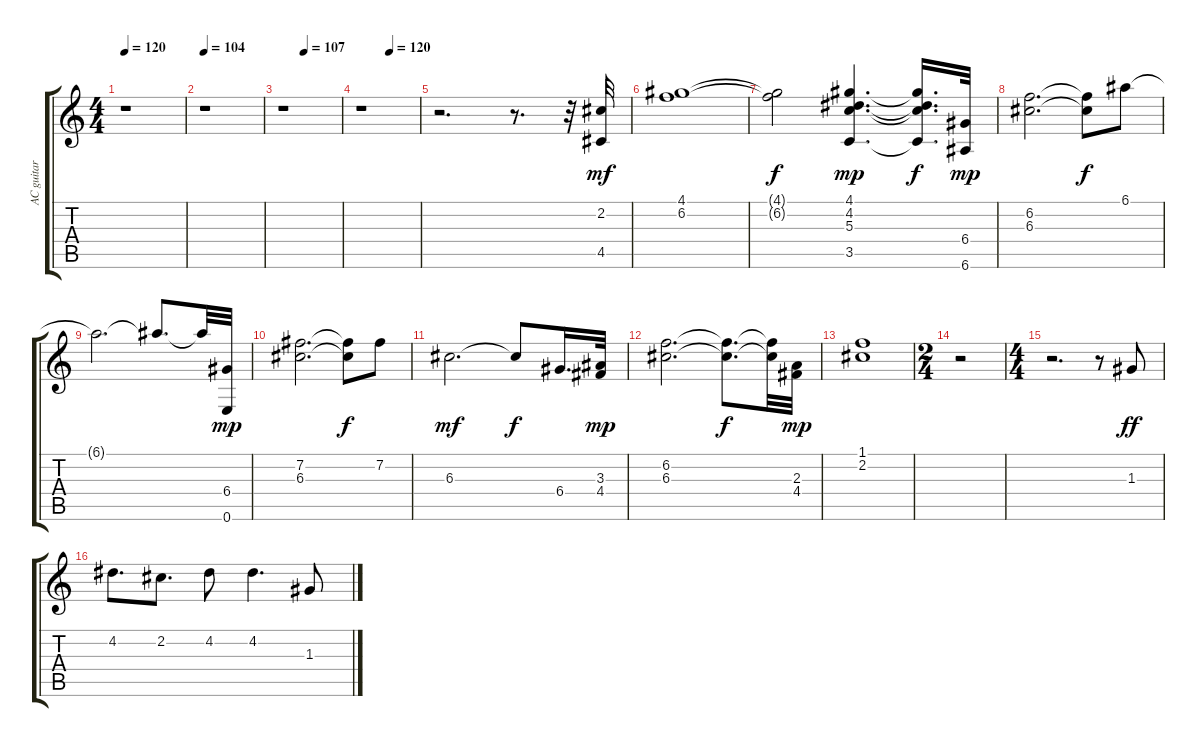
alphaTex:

\track ("AC guitar" "AC guitar") {instrument acousticguitarnylon}
\staff {score tabs}
\tuning (E4 B3 G3 D3 A2 E2) {hide}
\ts (4 4)
\tempo 120
\clef g2
\ks c
r.1{dy mf instrument acousticguitarnylon} |
\tempo 104
r.1 |
\tempo (107 0.375)
r.1 |
\tempo (120 0.5)
r.1 |
r.2{d} r.8{d} r.32 (2.2 4.5).32 |
(4.1 6.2).1 |
(4.1{t} 6.2{t}).2{dy f} (4.1 4.2 5.3 3.5).4{d dy mp} (4.1{t} 4.2{t} 5.3{t} 3.5{t}).16{d dy f} (6.4 6.6).32{dy mp} |
(6.2 6.3).2{d} (6.2{t} 6.3{t}).8{dy f} 6.1.8 |
6.1{t}.2{d} 6.1{t}.8{d} 6.1{t}.32 (6.4 0.6).32{dy mp} |
(7.2 6.3).2{d} (7.2{t} 6.3{t}).8{dy f} 7.2.8 |
6.3.2{d dy mf} 6.3{t}.8{dy f} 6.4.16{d} (3.3 4.4).32{dy mp} |
(6.2 6.3).2{d} (6.2{t} 6.3{t}).8{d dy f} (6.2{t} 6.3{t}).32 (2.3 4.4).32{dy mp} |
(1.1 2.2).1 |
\ts (2 4)
r.2 |
\ts (4 4)
r.2{d} r.8 1.3.8{dy ff} |
4.2.8{d} 2.2.8{d} 4.2.8 4.2.4{d} 1.3.8
